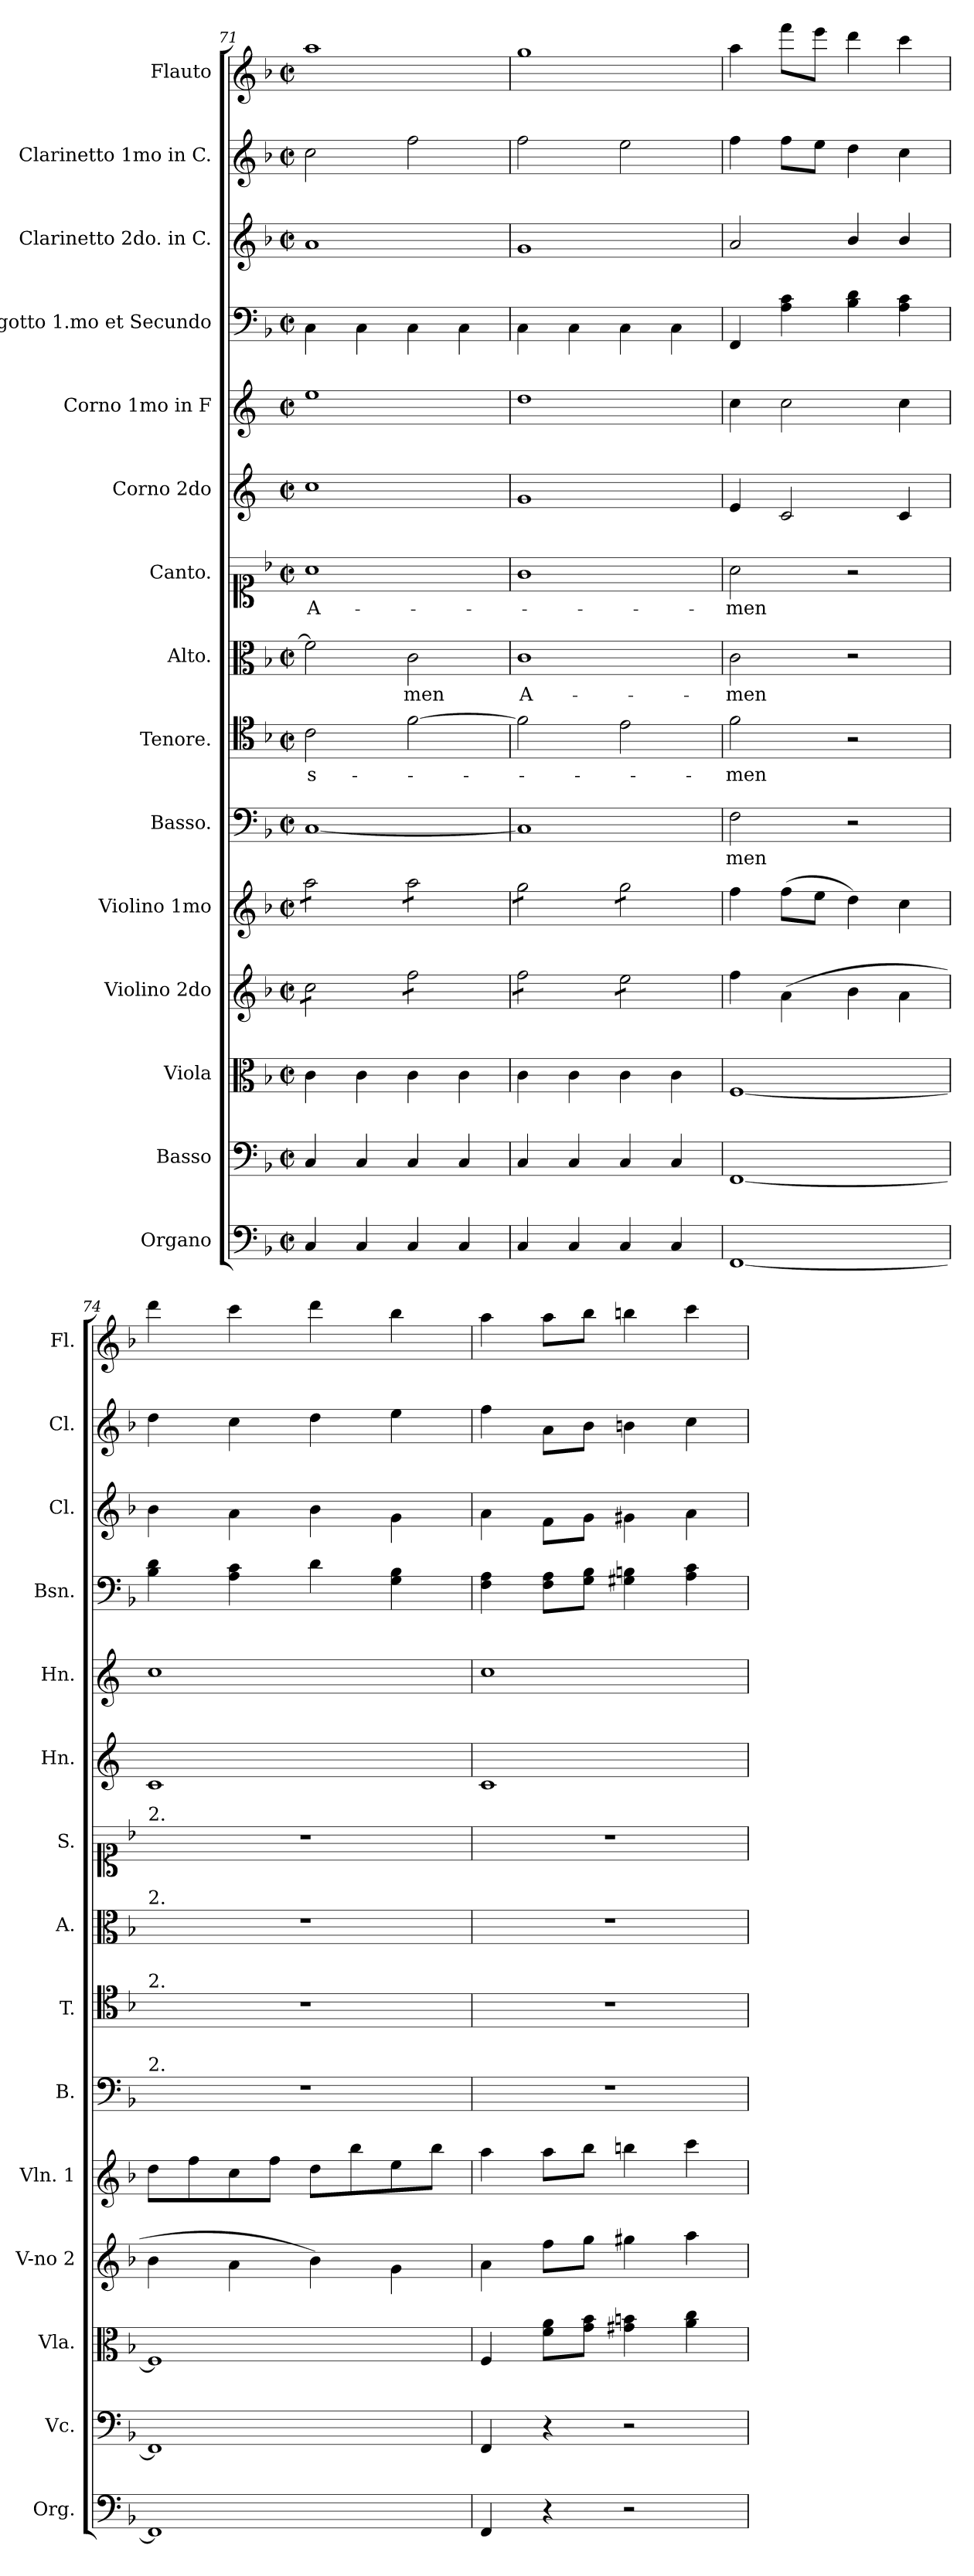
**kern	**kern	**kern	**kern	**kern	**kern	**text	**kern	**text	**kern	**text	**kern	**text	**kern	**kern	**kern	**kern	**kern	**kern
*part15	*part14	*part13	*part12	*part11	*part10	*part10	*part9	*part9	*part8	*part8	*part7	*part7	*part6	*part5	*part4	*part3	*part2	*part1
*staff15	*staff14	*staff13	*staff12	*staff11	*staff10	*staff10	*staff9	*staff9	*staff8	*staff8	*staff7	*staff7	*staff6	*staff5	*staff4	*staff3	*staff2	*staff1
*I"Organo	*I"Basso	*I"Viola	*I"Violino 2do	*I"Violino 1mo	*I"Basso.	*	*I"Tenore.	*	*I"Alto.	*	*I"Canto.	*	*I"Corno 2do	*I"Corno 1mo in F	*I"Fagotto 1.mo et Secundo	*I"Clarinetto 2do. in C.	*I"Clarinetto 1mo in C.	*I"Flauto
*I'Org.	*I'Vc.	*I'Vla.	*I'V-no 2	*I'Vln. 1	*I'B.	*	*I'T.	*	*I'A.	*	*I'S.	*	*I'Hn.	*I'Hn.	*I'Bsn.	*I'Cl.	*I'Cl.	*I'Fl.
*clefF4	*clefF4	*clefC3	*clefG2	*clefG2	*clefF4	*	*clefC4	*	*clefC3	*	*clefC1	*	*clefG2	*clefG2	*clefF4	*clefG2	*clefG2	*clefG2
*	*	*	*	*	*	*	*	*	*	*	*	*	*ITrd4c7	*ITrd4c7	*	*	*	*
*k[b-]	*k[b-]	*k[b-]	*k[b-]	*k[b-]	*k[b-]	*	*k[b-]	*	*k[b-]	*	*k[b-]	*	*k[b-]	*k[b-]	*k[b-]	*k[b-]	*k[b-]	*k[b-]
*F:	*F:	*F:	*F:	*F:	*F:	*	*F:	*	*F:	*	*F:	*	*	*	*F:	*F:	*F:	*F:
*M2/2	*M2/2	*M2/2	*M2/2	*M2/2	*M2/2	*	*M2/2	*	*M2/2	*	*M2/2	*	*M2/2	*M2/2	*M2/2	*M2/2	*M2/2	*M2/2
*met(c|)	*met(c|)	*met(c|)	*met(c|)	*met(c|)	*met(c|)	*	*met(c|)	*	*met(c|)	*	*met(c|)	*	*met(c|)	*met(c|)	*met(c|)	*met(c|)	*met(c|)	*met(c|)
=71	=71	=71	=71	=71	=71	=71	=71	=71	=71	=71	=71	=71	=71	=71	=71	=71	=71	=71
*	*	*	*tremolo	*	*	*	*	*	*	*	*	*	*	*	*	*	*	*
*	*	*	*	*tremolo	*	*	*	*	*	*	*	*	*	*	*	*	*	*
4C/	4C/	4c\	8cc\L	8aa\L	[1C	.	2c\	s-	2f\]	.	1a	A-	1f	1a	4C\	1a	2cc\	1aa
.	.	.	8cc\	8aa\	.	.	.	.	.	.	.	.	.	.	.	.	.	.
4C/	4C/	4c\	8cc\	8aa\	.	.	.	.	.	.	.	.	.	.	4C\	.	.	.
.	.	.	8cc\J	8aa\J	.	.	.	.	.	.	.	.	.	.	.	.	.	.
4C/	4C/	4c\	8ff\L	8aa\L	.	.	[2f\	.	2c\	-men	.	.	.	.	4C\	.	2ff\	.
.	.	.	8ff\	8aa\	.	.	.	.	.	.	.	.	.	.	.	.	.	.
4C/	4C/	4c\	8ff\	8aa\	.	.	.	.	.	.	.	.	.	.	4C\	.	.	.
.	.	.	8ff\J	8aa\J	.	.	.	.	.	.	.	.	.	.	.	.	.	.
=72	=72	=72	=72	=72	=72	=72	=72	=72	=72	=72	=72	=72	=72	=72	=72	=72	=72	=72
4C/	4C/	4c\	8ff\L	8gg\L	1C]	.	2f\]	.	1c	A-	1g	.	1c	1g	4C\	1g	2ff\	1gg
.	.	.	8ff\	8gg\	.	.	.	.	.	.	.	.	.	.	.	.	.	.
4C/	4C/	4c\	8ff\	8gg\	.	.	.	.	.	.	.	.	.	.	4C\	.	.	.
.	.	.	8ff\J	8gg\J	.	.	.	.	.	.	.	.	.	.	.	.	.	.
4C/	4C/	4c\	8ee\L	8gg\L	.	.	2e\	.	.	.	.	.	.	.	4C\	.	2ee\	.
.	.	.	8ee\	8gg\	.	.	.	.	.	.	.	.	.	.	.	.	.	.
4C/	4C/	4c\	8ee\	8gg\	.	.	.	.	.	.	.	.	.	.	4C\	.	.	.
.	.	.	8ee\J	8gg\J	.	.	.	.	.	.	.	.	.	.	.	.	.	.
*	*	*	*	*Xtremolo	*	*	*	*	*	*	*	*	*	*	*	*	*	*
*	*	*	*Xtremolo	*	*	*	*	*	*	*	*	*	*	*	*	*	*	*
=73	=73	=73	=73	=73	=73	=73	=73	=73	=73	=73	=73	=73	=73	=73	=73	=73	=73	=73
[1FF	[1FF	[1F	4ff\	4ff\	2F\	-men	2f\	-men	2c\	-men	2a\	-men	4A/	4f\	4FF/	2a/	4ff\	4aa\
.	.	.	(4a\	(8ff\L	.	.	.	.	.	.	.	.	2F/	2f\	4A\ 4c\	.	8ff\L	8fff\L
.	.	.	.	8ee\J	.	.	.	.	.	.	.	.	.	.	.	.	8ee\J	8eee\J
.	.	.	4b-\	4dd\)	2r	.	2r	.	2r	.	2r	.	.	.	4B-\ 4d\	4b-/	4dd\	4ddd\
.	.	.	4a\	4cc\	.	.	.	.	.	.	.	.	4F/	4f\	4A\ 4c\	4b-/	4cc\	4ccc\
=74	=74	=74	=74	=74	=74	=74	=74	=74	=74	=74	=74	=74	=74	=74	=74	=74	=74	=74
!	!	!	!	!	!	!	!	!	!	!	!LO:TX:a:t=2.	!	!	!	!	!	!	!
!	!	!	!	!	!	!	!	!	!LO:TX:a:t=2.	!	!	!	!	!	!	!	!	!
!	!	!	!	!	!	!	!LO:TX:a:t=2.	!	!	!	!	!	!	!	!	!	!	!
!	!	!	!	!	!LO:TX:a:t=2.	!	!	!	!	!	!	!	!	!	!	!	!	!
1FF]	1FF]	1F]	4b-\	8dd\L	1r	.	1r	.	1r	.	1r	.	1F	1f	4B-\ 4d\	4b-\	4dd\	4ddd\
.	.	.	.	8ff\	.	.	.	.	.	.	.	.	.	.	.	.	.	.
.	.	.	4a\	8cc\	.	.	.	.	.	.	.	.	.	.	4A\ 4c\	4a\	4cc\	4ccc\
.	.	.	.	8ff\J	.	.	.	.	.	.	.	.	.	.	.	.	.	.
.	.	.	4b-\)	8dd\L	.	.	.	.	.	.	.	.	.	.	4d\	4b-\	4dd\	4ddd\
.	.	.	.	8bb-\	.	.	.	.	.	.	.	.	.	.	.	.	.	.
.	.	.	4g\	8ee\	.	.	.	.	.	.	.	.	.	.	4G\ 4B-\	4g\	4ee\	4bb-\
.	.	.	.	8bb-\J	.	.	.	.	.	.	.	.	.	.	.	.	.	.
=75	=75	=75	=75	=75	=75	=75	=75	=75	=75	=75	=75	=75	=75	=75	=75	=75	=75	=75
4FF/	4FF/	4F/	4a\	4aa\	1r	.	1r	.	1r	.	1r	.	1F	1f	4F\ 4A\	4a\	4ff\	4aa\
4r	4r	8f\ 8a\L	8ff\L	8aa\L	.	.	.	.	.	.	.	.	.	.	8F\ 8A\L	8f\L	8a\L	8aa\L
.	.	8g\ 8b-\J	8gg\J	8bb-\J	.	.	.	.	.	.	.	.	.	.	8G\ 8B-\J	8g\J	8b-\J	8bb-\J
2r	2r	4g#X\ 4bn\	4gg#X\	4bbn\	.	.	.	.	.	.	.	.	.	.	4G#X\ 4Bn\	4g#X\	4bn\	4bbn\
.	.	4a\ 4cc\	4aa\	4ccc\	.	.	.	.	.	.	.	.	.	.	4A\ 4c\	4a\	4cc\	4ccc\
=	=	=	=	=	=	=	=	=	=	=	=	=	=	=	=	=	=	=
*-	*-	*-	*-	*-	*-	*-	*-	*-	*-	*-	*-	*-	*-	*-	*-	*-	*-	*-
